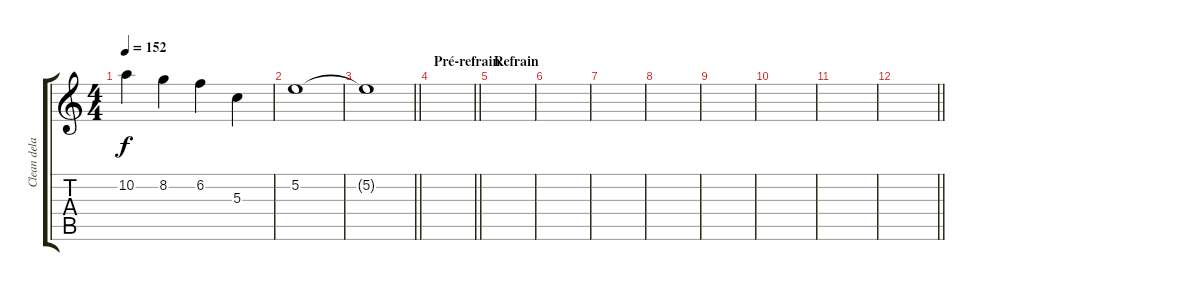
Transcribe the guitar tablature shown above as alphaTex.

\track ("Clean delay" "Clean dela") {instrument electricguitarclean}
\staff {score tabs}
\tuning (E4 B3 G3 D3 A2 E2) {hide}
\ts (4 4)
\tempo 152
\clef g2
\ks c
10.2.4{dy f} 8.2.4 6.2.4 5.3.4 |
5.2.1 |
\barLineRight lightlight
5.2{t}.1 |
\section ("" "Pré-refrain")
\barLineRight lightlight
|
\section ("" "Refrain")
|
|
|
|
|
|
|
\barLineRight lightlight
